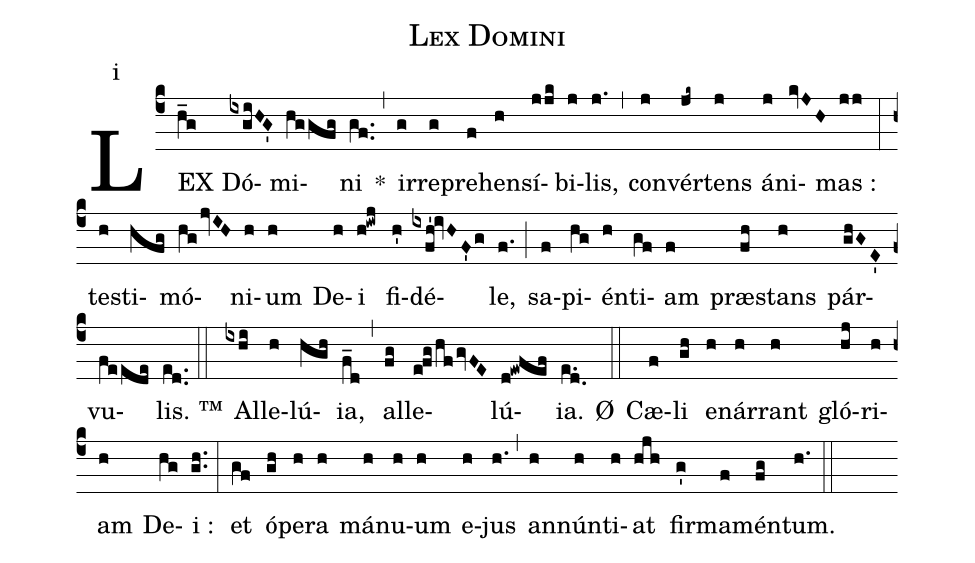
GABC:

name:Lex Domini;
mode:i;
%%
(c4) LEX(h_g) Dó(ixgiHG')mi(hggfg)ni(gf..) *(,) ir(g)re(g)pre(f)hen(h)sí(jjk)bi(j)lis,(j.) (,) con(j)vér(jk~)tens(j) á(j)ni(kvJH)mas~:(jj) (:) te(h)sti(hfg)mó(hg/jvIH)ni(h)um(h) De(h)i(h!iwj) fi(h')dé(ixfh'!ivHF'g)le,(f.) (;) sa(f)pi(hg)én(h)ti(gf)am(f) præ(fh)stans(h) pár(ghGE')vu(feede)lis.(ed..) (::) ™() Al(ixhi)le(h)lú(hgh)ia,(f_d) (,) al(fg)le(e!fg/hfgvFE)lú(d!ewfef)ia.(e.d.) Ø(::) Cæ(f)li(gh) e(h)nár(h)rant(h) gló(hj)ri(h)am(h) De(hg)i~:(gh..) (:) et(gf) ó(gh)pe(h)ra(h) má(h)nu(h)um(h) e(h)jus(h.) (,) an(h)nún(h)ti(h)at(hjh) fir(g')ma(f)mén(fg)tum.(h.) (::)
